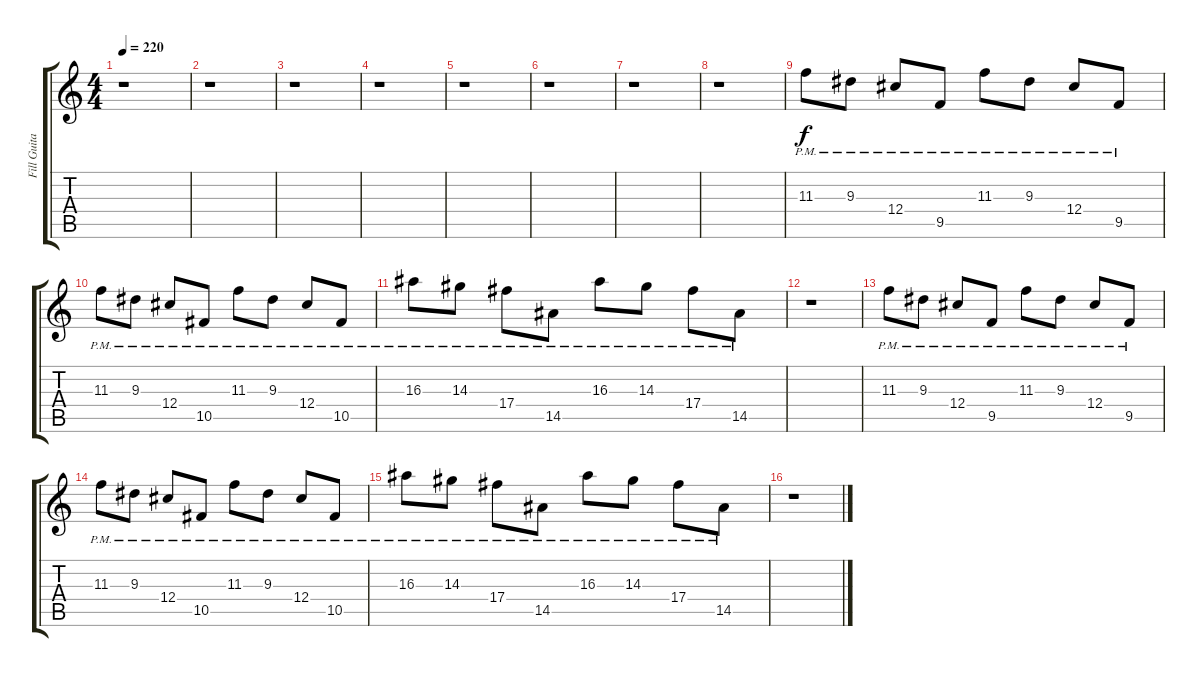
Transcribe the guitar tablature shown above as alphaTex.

\track ("Fill Guitar" "Fill Guita") {instrument distortionguitar}
\staff {score tabs}
\tuning (Eb4 Bb3 Gb3 Db3 Ab2 Eb2) {hide}
\ts (4 4)
\tempo 220
\clef g2
\ks c
r.1{dy f} |
r.1 |
r.1 |
r.1 |
r.1 |
r.1 |
r.1 |
r.1 |
11.3{pm}.8{instrument distortionguitar} 9.3{pm}.8 12.4{pm}.8 9.5{pm}.8 11.3{pm}.8 9.3{pm}.8 12.4{pm}.8 9.5{pm}.8 |
11.3{pm}.8 9.3{pm}.8 12.4{pm}.8 10.5{pm}.8 11.3{pm}.8 9.3{pm}.8 12.4{pm}.8 10.5{pm}.8 |
16.3{pm}.8 14.3{pm}.8 17.4{pm}.8 14.5{pm}.8 16.3{pm}.8 14.3{pm}.8 17.4{pm}.8 14.5{pm}.8 |
r.1 |
11.3{pm}.8 9.3{pm}.8 12.4{pm}.8 9.5{pm}.8 11.3{pm}.8 9.3{pm}.8 12.4{pm}.8 9.5{pm}.8 |
11.3{pm}.8 9.3{pm}.8 12.4{pm}.8 10.5{pm}.8 11.3{pm}.8 9.3{pm}.8 12.4{pm}.8 10.5{pm}.8 |
16.3{pm}.8 14.3{pm}.8 17.4{pm}.8 14.5{pm}.8 16.3{pm}.8 14.3{pm}.8 17.4{pm}.8 14.5{pm}.8 |
r.1
